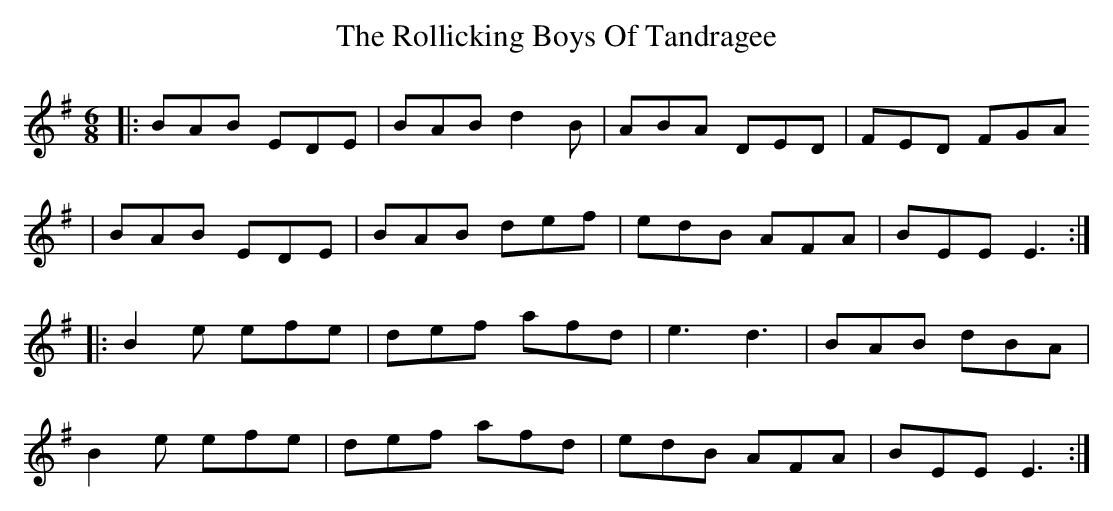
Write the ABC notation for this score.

X:1
T: The Rollicking Boys Of Tandragee
M: 6/8
L: 1/8
K: Emin
|:BAB EDE|BAB d2B|ABA DED|FED FGA
|BAB EDE|BAB def|edB AFA|BEE E3::
B2e efe|def afd|e3 d3|BAB dBA|
B2e efe|def afd|edB AFA|BEE E3:|
